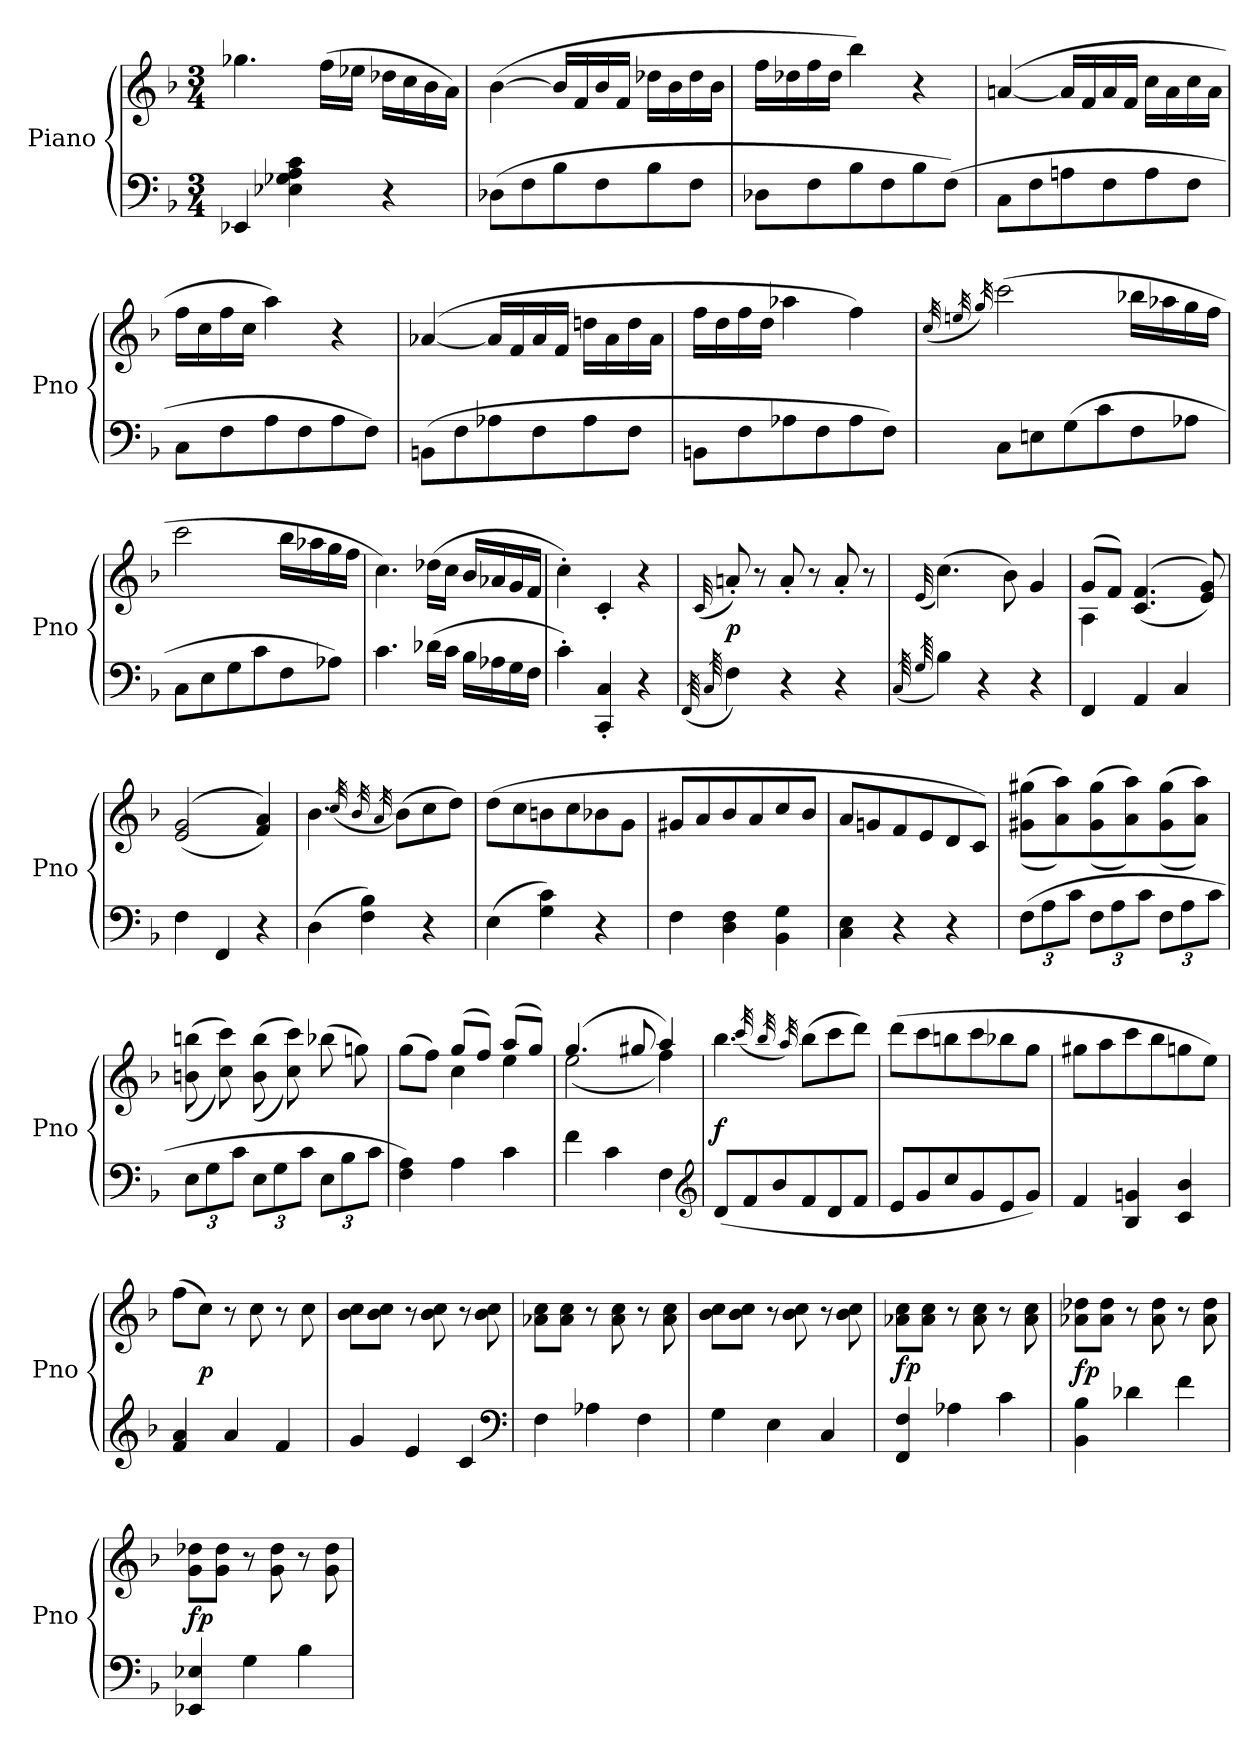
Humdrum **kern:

**kern	**kern	**dynam
*part1	*part1	*part1
*staff2	*staff1	*staff1/2
*I"Piano	*	*
*I'Pno	*	*
*clefF4	*clefG2	*
*k[b-]	*k[b-]	*
*F:	*F:	*
*M3/4	*M3/4	*
=	=	=
4EE-X	4.gg-X	.
4E-X 4G-X 4A 4c	.	.
.	(16ffLL	.
.	16ee-XJJ	.
4r	16dd-XLL	.
.	16cc	.
.	16b-	.
.	16aJJ)	.
=	=	=
(8D-XL	([4b-	.
8F	.	.
8B-	16b-LL]	.
.	16f	.
8F	16b-	.
.	16fJJ	.
8B-	16dd-XLL	.
.	16b-	.
8FJ	16dd-	.
.	16b-JJ	.
=	=	=
8D-XL	16ffLL	.
.	16dd-X	.
8F	16ff	.
.	16dd-JJ	.
8B-	4bb-)	.
8F	.	.
8B-	4r	.
(8FJ)	.	.
=	=	=
8CL	([4an	.
8F	.	.
8An	16aLL]	.
.	16f	.
8F	16a	.
.	16fJJ	.
8A	16ccLL	.
.	16a	.
8FJ	16cc	.
.	16aJJ	.
=	=	=
8CL	16ffLL	.
.	16cc	.
8F	16ff	.
.	16ccJJ	.
8A	4aa)	.
8F	.	.
8A	4r	.
8FJ)	.	.
=	=	=
(8BBnL	([4a-X	.
8F	.	.
8A-X	16a-LL]	.
.	16f	.
8F	16a-	.
.	16fJJ	.
8A-	16ddnLL	.
.	16a-	.
8FJ	16dd	.
.	16a-JJ	.
=	=	=
8BBnL	16ffLL	.
.	16dd	.
8F	16ff	.
.	16ddJJ	.
8A-X	4aa-X	.
8F	.	.
8A-	4ff)	.
8FJ)	.	.
=	=	=
.	(32qcc	.
.	32qeen	.
.	32qgg)	.
8CL	(2ccc	.
8En	.	.
(8G	.	.
8c	.	.
8F	16bb-XLL	.
.	16aa-X	.
8A-XJ	16gg	.
.	16ffJJ	.
=	=	=
8CL	2ccc	.
8E	.	.
8G	.	.
8c	.	.
8F	16bb-LL	.
.	16aa-X	.
8A-XJ)	16gg	.
.	16ffJJ	.
=	=	=
4.c	4.cc)	.
(16d-XLL	(16dd-XLL	.
16cJJ	16ccJJ	.
16B-LL	16b-LL	.
16A-X	16a-X	.
16G	16g	.
16FJJ	16fJJ	.
=	=	=
4c')	4cc')	.
4CC' 4C'	4c'	.
4r	4r	.
=	=	=
(64qFF	.	.
64qC	(32qqc	.
4F)	8an')	p
.	8r	.
4r	8a'	.
.	8r	.
4r	8a'	.
.	8r	.
=	=	=
(64qC	.	.
64qG	(32qqe/	.
4B-)	(4.cc)	.
4r	.	.
.	8b-)	.
4r	4g	.
=	=	=
*	*^	*
4FF	(8gL	4A	.
.	8fJ)	.	.
4AA	(<(>4.c 4.f	2ryy	.
4C	.	.	.
.	8e 8g))	.	.
*	*v	*v	*
=	=	=
4F	(<(>2e 2g	.
4FF	.	.
4r	4f 4a))	.
=	=	=
(4D	4.b-	.
4F 4B-)	.	.
.	(32qcc	.
.	32qb-	.
.	32qa	.
.	(8b-L)	.
4r	8cc	.
.	8ddJ)	.
=	=	=
(4E	(8ddL	.
.	8cc	.
4G 4c)	8bn	.
.	8cc	.
4r	8b-X	.
.	8gJ	.
=	=	=
4F	8g#XL	.
.	8a	.
4D 4F	8b-	.
.	8a	.
4BB- 4G	8cc	.
.	8b-J	.
=	=	=
4C 4E	8aL	.
.	8gn	.
4r	8f	.
.	8e	.
4r	8d	.
.	8cJ)	.
=	=	=
(12FL	(<(>8g#X 8gg#XL	.
12A	.	.
.	8a 8aa))	.
12cJ	.	.
12FL	(<(>8g# 8gg#	.
12A	.	.
.	8a 8aa))	.
12cJ	.	.
12FL	(<(>8g# 8gg#	.
12A	.	.
.	8a 8aaJ))	.
12cJ	.	.
=	=	=
12EL	(<(>8bn 8bbn	.
12G	.	.
.	8cc 8ccc))	.
12cJ	.	.
12EL	(<(>8b 8bb	.
12G	.	.
.	8cc 8ccc))	.
12cJ	.	.
12EL	(8bb-X	.
12B-	.	.
.	8ggn)	.
12cJ	.	.
=	=	=
*	*^	*
4F 4A)	4ryy	(8ggL	.
.	.	8ffJ)	.
4A	(8ggL	4cc	.
.	8ffJ)	.	.
4c	(8aaL	4ee	.
.	8ggJ)	.	.
=	=	=	=
4f	(4.gg	(2ee	.
4c	.	.	.
.	8gg#X	.	.
4F	4aa)	4ff)	.
*	*v	*v	*
*clefG2	*	*
=	=	=
(8dL	4.bb-	f
8f	.	.
8b-	.	.
.	(32qccc	.
.	32qbb-	.
.	32qaa)	.
8f	(8bb-L	.
8d	8ccc	.
8fJ	8dddJ)	.
=	=	=
8eL	(8dddL	.
8g	8ccc	.
8cc	8bbn	.
8g	8ccc	.
8e	8bb-X	.
8gJ)	8ggJ	.
=	=	=
4f	8gg#XL	.
.	8aa	.
4B- 4gn	8ccc	.
.	8bb-	.
4c 4b-	8ggn	.
.	8eeJ)	.
=	=	=
4f 4a	(8ffL	.
.	8ccJ)	p
4a	8r	.
.	8cc	.
4f	8r	.
.	8cc	.
=	=	=
4g	8b- 8ccL	.
.	8b- 8ccJ	.
4e	8r	.
.	8b- 8cc	.
4c	8r	.
.	8b- 8cc	.
*clefF4	*	*
=	=	=
4F	8a-X 8ccL	.
.	8a- 8ccJ	.
4A-X	8r	.
.	8a- 8cc	.
4F	8r	.
.	8a- 8cc	.
=	=	=
4G	8b- 8ccL	.
.	8b- 8ccJ	.
4E	8r	.
.	8b- 8cc	.
4C	8r	.
.	8b- 8cc	.
=	=	=
4FF 4F	8a-X 8ccL	fp
.	8a- 8ccJ	.
4A-X	8r	.
.	8a- 8cc	.
4c	8r	.
.	8a- 8cc	.
=	=	=
4BB- 4B-	8a-X 8dd-XL	fp
.	8a- 8dd-J	.
4d-X	8r	.
.	8a- 8dd-	.
4f	8r	.
.	8a- 8dd-	.
=	=	=
4EE-X 4E-X	8g 8dd-XL	fp
.	8g 8dd-J	.
4G	8r	.
.	8g 8dd-	.
4B-	8r	.
.	8g 8dd-	.
=	=	=
*-	*-	*-
